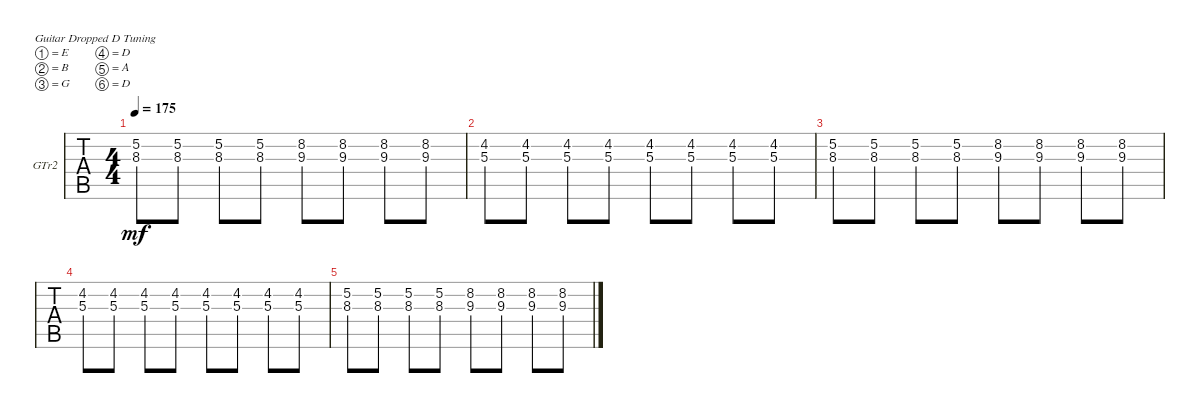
\defaultSystemsLayout 4
\bracketExtendMode groupsimilarinstruments
\firstSystemTrackNameOrientation horizontal
\otherSystemsTrackNameOrientation horizontal
\track ("Electric Guitar 2" "GTr2") {instrument distortionguitar}
\staff {tabs}
\tuning (E4 B3 G3 D3 A2 D2)
\ts (4 4)
\tempo 175
\clef g2
\scale
0.333333
\ks c
(5.2 8.3).8{dy mf} (5.2 8.3).8 (5.2 8.3).8 (5.2 8.3).8 (8.2 9.3).8 (8.2 9.3).8 (8.2 9.3).8 (8.2 9.3).8 |
\scale
0.333333 (4.2 5.3).8 (4.2 5.3).8 (4.2 5.3).8 (4.2 5.3).8 (4.2 5.3).8 (4.2 5.3).8 (4.2 5.3).8 (4.2 5.3).8 |
\scale
0.333333 (5.2 8.3).8 (5.2 8.3).8 (5.2 8.3).8 (5.2 8.3).8 (8.2 9.3).8 (8.2 9.3).8 (8.2 9.3).8 (8.2 9.3).8 |
\scale
0.333333 (4.2 5.3).8 (4.2 5.3).8 (4.2 5.3).8 (4.2 5.3).8 (4.2 5.3).8 (4.2 5.3).8 (4.2 5.3).8 (4.2 5.3).8 |
(5.2 8.3).8 (5.2 8.3).8 (5.2 8.3).8 (5.2 8.3).8 (8.2 9.3).8 (8.2 9.3).8 (8.2 9.3).8 (8.2 9.3).8
